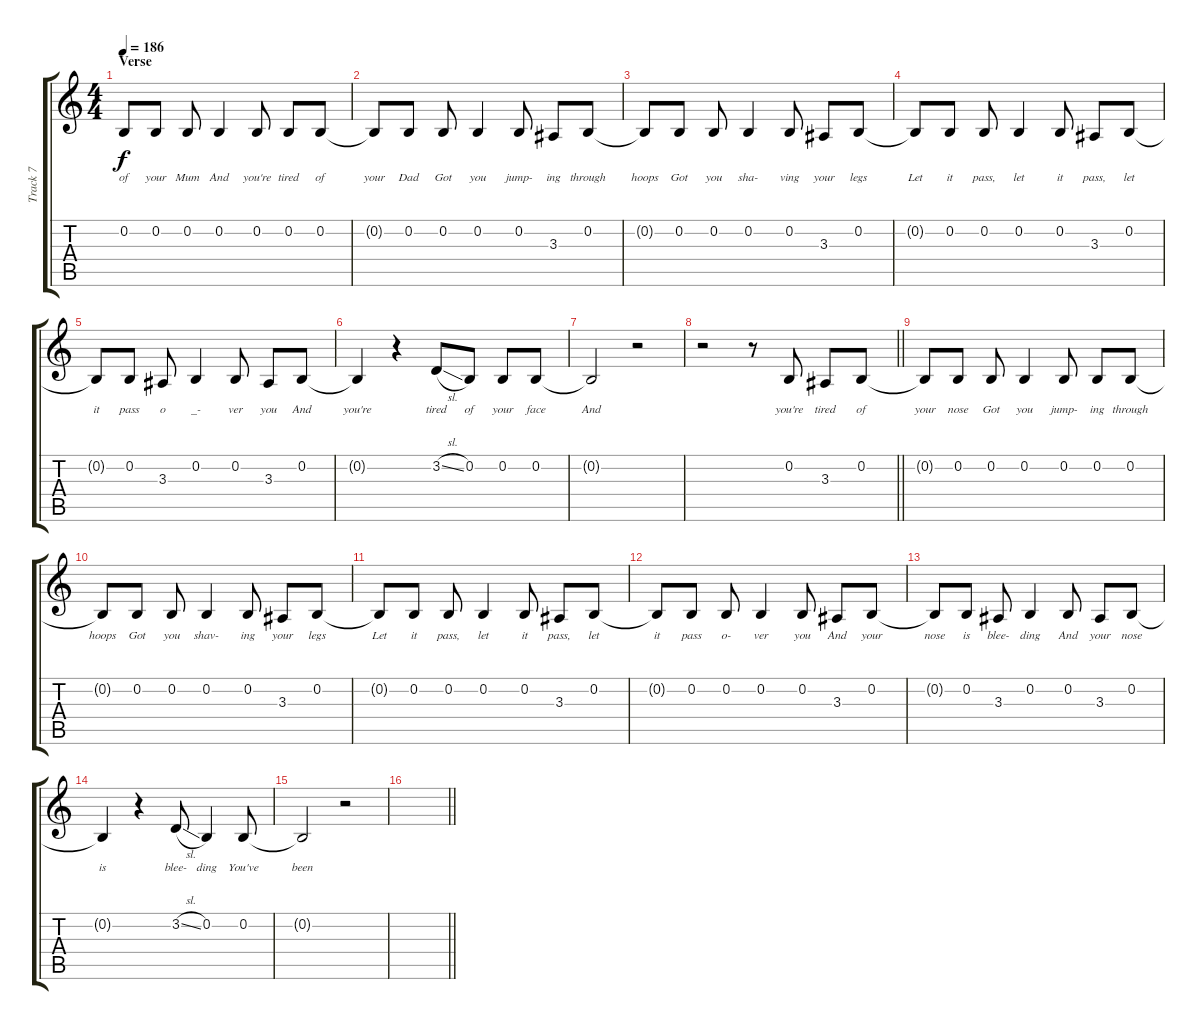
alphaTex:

\track ("Track 7" "Track 7") {instrument clarinet}
\staff {score tabs}
\tuning (E4 B3 G3 D3 A2 E2) {hide}
\ts (4 4)
\section ("" "Verse")
\tempo 186
\clef g2
\ks c
0.2{t}.8{lyrics (0 "of") lyrics (1 "") lyrics (2 "") lyrics (3 "") lyrics (4 "") dy f} 0.2.8{lyrics (0 "your") lyrics (1 "") lyrics (2 "") lyrics (3 "") lyrics (4 "")} 0.2.8{lyrics (0 "Mum") lyrics (1 "") lyrics (2 "") lyrics (3 "") lyrics (4 "")} 0.2.4{lyrics (0 "And") lyrics (1 "") lyrics (2 "") lyrics (3 "") lyrics (4 "")} 0.2.8{lyrics (0 "you're") lyrics (1 "") lyrics (2 "") lyrics (3 "") lyrics (4 "")} 0.2.8{lyrics (0 "tired") lyrics (1 "") lyrics (2 "") lyrics (3 "") lyrics (4 "")} 0.2.8{lyrics (0 "of") lyrics (1 "") lyrics (2 "") lyrics (3 "") lyrics (4 "")} |
0.2{t}.8{lyrics (0 "your") lyrics (1 "") lyrics (2 "") lyrics (3 "") lyrics (4 "")} 0.2.8{lyrics (0 "Dad") lyrics (1 "") lyrics (2 "") lyrics (3 "") lyrics (4 "")} 0.2.8{lyrics (0 "Got") lyrics (1 "") lyrics (2 "") lyrics (3 "") lyrics (4 "")} 0.2.4{lyrics (0 "you") lyrics (1 "") lyrics (2 "") lyrics (3 "") lyrics (4 "")} 0.2.8{lyrics (0 "jump-") lyrics (1 "") lyrics (2 "") lyrics (3 "") lyrics (4 "")} 3.3.8{lyrics (0 "ing") lyrics (1 "") lyrics (2 "") lyrics (3 "") lyrics (4 "")} 0.2.8{lyrics (0 "through") lyrics (1 "") lyrics (2 "") lyrics (3 "") lyrics (4 "")} |
0.2{t}.8{lyrics (0 "hoops") lyrics (1 "") lyrics (2 "") lyrics (3 "") lyrics (4 "")} 0.2.8{lyrics (0 "Got") lyrics (1 "") lyrics (2 "") lyrics (3 "") lyrics (4 "")} 0.2.8{lyrics (0 "you") lyrics (1 "") lyrics (2 "") lyrics (3 "") lyrics (4 "")} 0.2.4{lyrics (0 "sha-") lyrics (1 "") lyrics (2 "") lyrics (3 "") lyrics (4 "")} 0.2.8{lyrics (0 "ving") lyrics (1 "") lyrics (2 "") lyrics (3 "") lyrics (4 "")} 3.3.8{lyrics (0 "your") lyrics (1 "") lyrics (2 "") lyrics (3 "") lyrics (4 "")} 0.2.8{lyrics (0 "legs") lyrics (1 "") lyrics (2 "") lyrics (3 "") lyrics (4 "")} |
0.2{t}.8{lyrics (0 "Let") lyrics (1 "") lyrics (2 "") lyrics (3 "") lyrics (4 "")} 0.2.8{lyrics (0 "it") lyrics (1 "") lyrics (2 "") lyrics (3 "") lyrics (4 "")} 0.2.8{lyrics (0 "pass,") lyrics (1 "") lyrics (2 "") lyrics (3 "") lyrics (4 "")} 0.2.4{lyrics (0 "let") lyrics (1 "") lyrics (2 "") lyrics (3 "") lyrics (4 "")} 0.2.8{lyrics (0 "it") lyrics (1 "") lyrics (2 "") lyrics (3 "") lyrics (4 "")} 3.3.8{lyrics (0 "pass,") lyrics (1 "") lyrics (2 "") lyrics (3 "") lyrics (4 "")} 0.2.8{lyrics (0 "let") lyrics (1 "") lyrics (2 "") lyrics (3 "") lyrics (4 "")} |
0.2{t}.8{lyrics (0 "it") lyrics (1 "") lyrics (2 "") lyrics (3 "") lyrics (4 "")} 0.2.8{lyrics (0 "pass") lyrics (1 "") lyrics (2 "") lyrics (3 "") lyrics (4 "")} 3.3.8{lyrics (0 "o") lyrics (1 "") lyrics (2 "") lyrics (3 "") lyrics (4 "")} 0.2.4{lyrics (0 "_-") lyrics (1 "") lyrics (2 "") lyrics (3 "") lyrics (4 "")} 0.2.8{lyrics (0 "ver") lyrics (1 "") lyrics (2 "") lyrics (3 "") lyrics (4 "")} 3.3.8{lyrics (0 "you") lyrics (1 "") lyrics (2 "") lyrics (3 "") lyrics (4 "")} 0.2.8{lyrics (0 "And") lyrics (1 "") lyrics (2 "") lyrics (3 "") lyrics (4 "")} |
0.2{t}.4{lyrics (0 "you're") lyrics (1 "") lyrics (2 "") lyrics (3 "") lyrics (4 "")} r.4 3.2{sl}.8{lyrics (0 "tired") lyrics (1 "") lyrics (2 "") lyrics (3 "") lyrics (4 "")} 0.2.8{lyrics (0 "of") lyrics (1 "") lyrics (2 "") lyrics (3 "") lyrics (4 "")} 0.2.8{lyrics (0 "your") lyrics (1 "") lyrics (2 "") lyrics (3 "") lyrics (4 "")} 0.2.8{lyrics (0 "face") lyrics (1 "") lyrics (2 "") lyrics (3 "") lyrics (4 "")} |
0.2{t}.2{lyrics (0 "And") lyrics (1 "") lyrics (2 "") lyrics (3 "") lyrics (4 "")} r.2 |
\barLineRight lightlight
r.2 r.8 0.2.8{lyrics (0 "you're") lyrics (1 "") lyrics (2 "") lyrics (3 "") lyrics (4 "")} 3.3.8{lyrics (0 "tired") lyrics (1 "") lyrics (2 "") lyrics (3 "") lyrics (4 "")} 0.2.8{lyrics (0 "of") lyrics (1 "") lyrics (2 "") lyrics (3 "") lyrics (4 "")} |
0.2{t}.8{lyrics (0 "your") lyrics (1 "") lyrics (2 "") lyrics (3 "") lyrics (4 "")} 0.2.8{lyrics (0 "nose") lyrics (1 "") lyrics (2 "") lyrics (3 "") lyrics (4 "")} 0.2.8{lyrics (0 "Got") lyrics (1 "") lyrics (2 "") lyrics (3 "") lyrics (4 "")} 0.2.4{lyrics (0 "you") lyrics (1 "") lyrics (2 "") lyrics (3 "") lyrics (4 "")} 0.2.8{lyrics (0 "jump-") lyrics (1 "") lyrics (2 "") lyrics (3 "") lyrics (4 "")} 0.2.8{lyrics (0 "ing") lyrics (1 "") lyrics (2 "") lyrics (3 "") lyrics (4 "")} 0.2.8{lyrics (0 "through") lyrics (1 "") lyrics (2 "") lyrics (3 "") lyrics (4 "")} |
0.2{t}.8{lyrics (0 "hoops") lyrics (1 "") lyrics (2 "") lyrics (3 "") lyrics (4 "")} 0.2.8{lyrics (0 "Got") lyrics (1 "") lyrics (2 "") lyrics (3 "") lyrics (4 "")} 0.2.8{lyrics (0 "you") lyrics (1 "") lyrics (2 "") lyrics (3 "") lyrics (4 "")} 0.2.4{lyrics (0 "shav-") lyrics (1 "") lyrics (2 "") lyrics (3 "") lyrics (4 "")} 0.2.8{lyrics (0 "ing") lyrics (1 "") lyrics (2 "") lyrics (3 "") lyrics (4 "")} 3.3.8{lyrics (0 "your") lyrics (1 "") lyrics (2 "") lyrics (3 "") lyrics (4 "")} 0.2.8{lyrics (0 "legs") lyrics (1 "") lyrics (2 "") lyrics (3 "") lyrics (4 "")} |
0.2{t}.8{lyrics (0 "Let") lyrics (1 "") lyrics (2 "") lyrics (3 "") lyrics (4 "")} 0.2.8{lyrics (0 "it") lyrics (1 "") lyrics (2 "") lyrics (3 "") lyrics (4 "")} 0.2.8{lyrics (0 "pass,") lyrics (1 "") lyrics (2 "") lyrics (3 "") lyrics (4 "")} 0.2.4{lyrics (0 "let") lyrics (1 "") lyrics (2 "") lyrics (3 "") lyrics (4 "")} 0.2.8{lyrics (0 "it") lyrics (1 "") lyrics (2 "") lyrics (3 "") lyrics (4 "")} 3.3.8{lyrics (0 "pass,") lyrics (1 "") lyrics (2 "") lyrics (3 "") lyrics (4 "")} 0.2.8{lyrics (0 "let") lyrics (1 "") lyrics (2 "") lyrics (3 "") lyrics (4 "")} |
0.2{t}.8{lyrics (0 "it") lyrics (1 "") lyrics (2 "") lyrics (3 "") lyrics (4 "")} 0.2.8{lyrics (0 "pass") lyrics (1 "") lyrics (2 "") lyrics (3 "") lyrics (4 "")} 0.2.8{lyrics (0 "o-") lyrics (1 "") lyrics (2 "") lyrics (3 "") lyrics (4 "")} 0.2.4{lyrics (0 "ver") lyrics (1 "") lyrics (2 "") lyrics (3 "") lyrics (4 "")} 0.2.8{lyrics (0 "you") lyrics (1 "") lyrics (2 "") lyrics (3 "") lyrics (4 "")} 3.3.8{lyrics (0 "And") lyrics (1 "") lyrics (2 "") lyrics (3 "") lyrics (4 "")} 0.2.8{lyrics (0 "your") lyrics (1 "") lyrics (2 "") lyrics (3 "") lyrics (4 "")} |
0.2{t}.8{lyrics (0 "nose") lyrics (1 "") lyrics (2 "") lyrics (3 "") lyrics (4 "")} 0.2.8{lyrics (0 "is") lyrics (1 "") lyrics (2 "") lyrics (3 "") lyrics (4 "")} 3.3.8{lyrics (0 "blee-") lyrics (1 "") lyrics (2 "") lyrics (3 "") lyrics (4 "")} 0.2.4{lyrics (0 "ding") lyrics (1 "") lyrics (2 "") lyrics (3 "") lyrics (4 "")} 0.2.8{lyrics (0 "And") lyrics (1 "") lyrics (2 "") lyrics (3 "") lyrics (4 "")} 3.3.8{lyrics (0 "your") lyrics (1 "") lyrics (2 "") lyrics (3 "") lyrics (4 "")} 0.2.8{lyrics (0 "nose") lyrics (1 "") lyrics (2 "") lyrics (3 "") lyrics (4 "")} |
0.2{t}.4{lyrics (0 "is") lyrics (1 "") lyrics (2 "") lyrics (3 "") lyrics (4 "")} r.4 3.2{sl}.8{lyrics (0 "blee-") lyrics (1 "") lyrics (2 "") lyrics (3 "") lyrics (4 "")} 0.2.4{lyrics (0 "ding") lyrics (1 "") lyrics (2 "") lyrics (3 "") lyrics (4 "")} 0.2.8{lyrics (0 "You've") lyrics (1 "") lyrics (2 "") lyrics (3 "") lyrics (4 "")} |
0.2{t}.2{lyrics (0 "been") lyrics (1 "") lyrics (2 "") lyrics (3 "") lyrics (4 "")} r.2 |
\barLineRight lightlight
